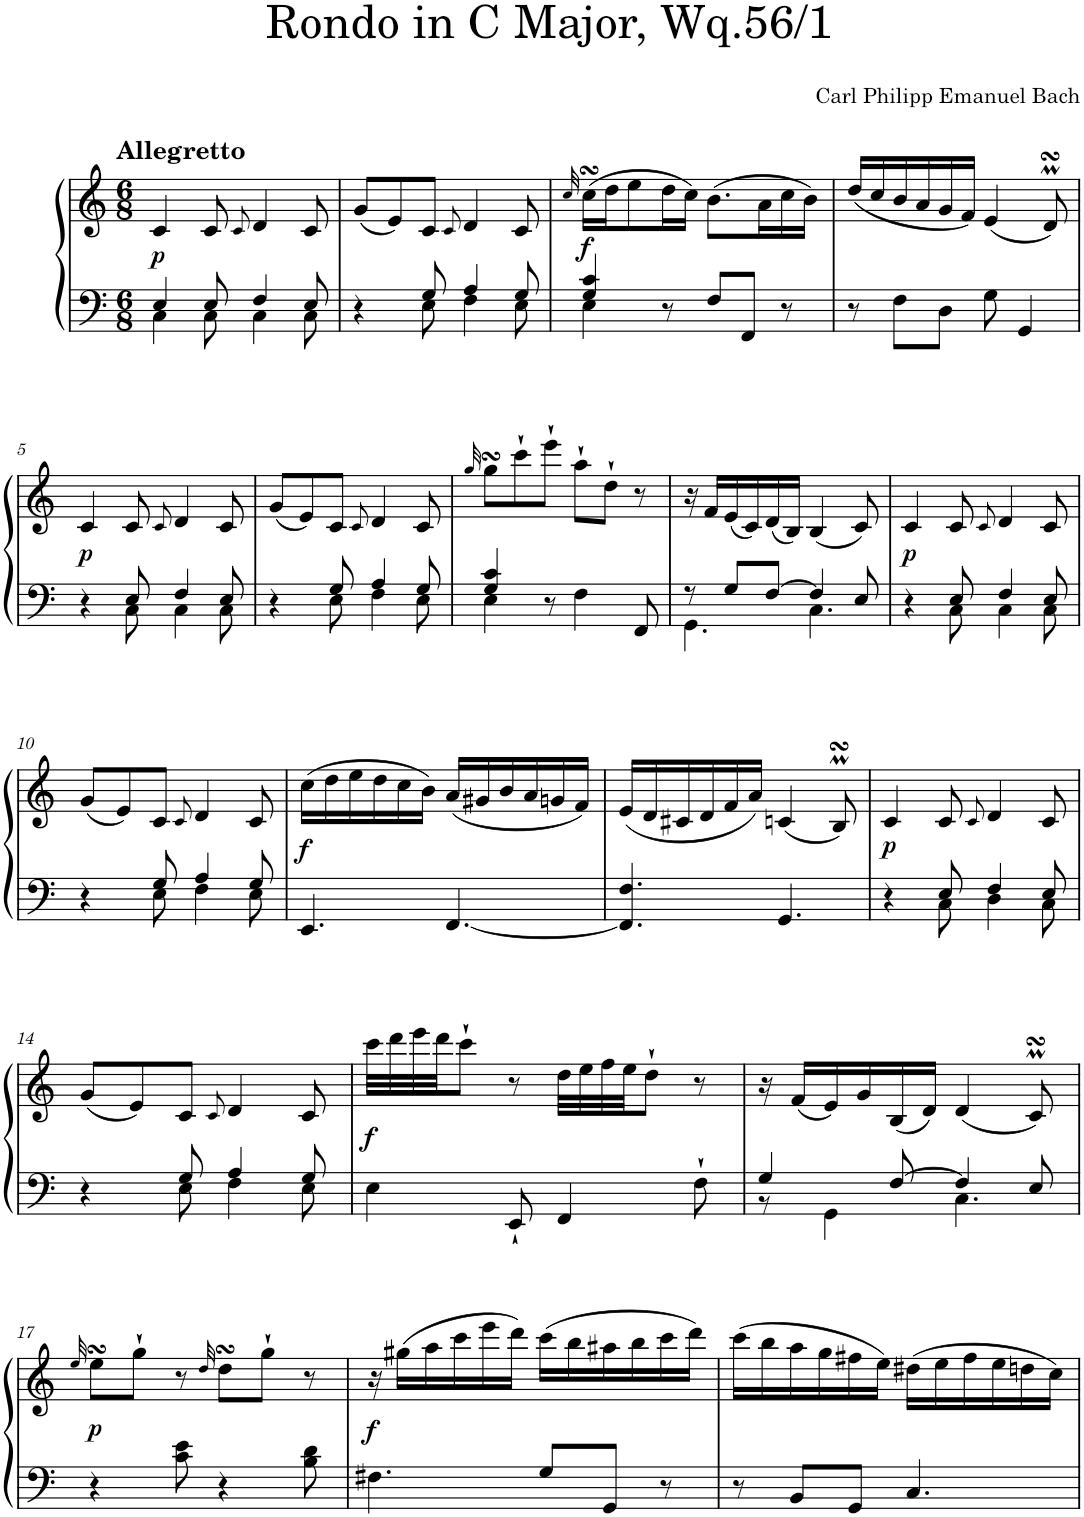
**kern	**kern	**dynam
*part1	*part1	*part1
*staff2	*staff1	*staff1/2
*I"Фортепиано	*	*
*clefF4	*clefG2	*
*k[]	*k[]	*
*M6/8	*M6/8	*
=1	=1	=1
*^	*	*
!	!	!LO:TX:a:B:t=Allegretto	!
!	!	!	!LO:DY:b
4E/	4C\	4c/	p
8E/	8C\	8c/	.
.	.	8qc/	.
4F/	4C\	4d/	.
8E/	8C\	8c/	.
=2	=2	=2	=2
4r	4ryy	(<8g/L	.
.	.	8e/)	.
8G/	8E\	8c/J	.
.	.	8qc/	.
4A/	4F\	4d/	.
8G/	8E\	8c/	.
=3	=3	=3	=3
.	.	32qcc/	.
!	!	!	!LO:DY:a=2
4G/ 4c/	4E\	(>16ccsSSs\LL	f
.	.	16dd\J	.
.	.	8ee\	.
8r	2ryy	16dd\L	.
.	.	16cc\JJ)	.
8F/L	.	(>8.b\L	.
8FF/J	.	.	.
.	.	16a\L	.
8r	.	16cc\	.
.	.	16b\JJ)	.
*v	*v	*	*
=4	=4	=4
8r	(<16dd/LL	.
.	16cc/	.
8F\L	16b/	.
.	16a/	.
8D\J	16g/	.
.	16f/JJ)	.
8G\	(<4e/	.
4GG/	.	.
.	8dsSSSM/)	.
!!LO:LB:g=z
=5	=5	=5
*^	*	*
!	!	!	!LO:DY:b
4r	4ryy	4c/	p
8E/	8C\	8c/	.
.	.	8qc/	.
4F/	4C\	4d/	.
8E/	8C\	8c/	.
=6	=6	=6	=6
4r	4ryy	(<8g/L	.
.	.	8e/)	.
8G/	8E\	8c/J	.
.	.	8qc/	.
4A/	4F\	4d/	.
8G/	8E\	8c/	.
=7	=7	=7	=7
.	.	32qgg/	.
4G/ 4c/	4E\	8ggsSSS\L	.
.	.	8ccc`\	.
8r	2ryy	8eee`\J	.
4F\	.	8aa`\L	.
.	.	8dd`\J	.
8FF/	.	8r	.
=8	=8	=8	=8
8r	4.GG\	16r	.
.	.	16f/LL	.
8G/L	.	(<16e/	.
.	.	16c/)	.
[8F/J	.	(<16d/	.
.	.	16B/JJ)	.
4F/]	4.C\	(<4B/	.
8E/	.	8c/)	.
=9	=9	=9	=9
!	!	!	!LO:DY:b
4r	4ryy	4c/	p
8E/	8C\	8c/	.
.	.	8qc/	.
4F/	4C\	4d/	.
8E/	8C\	8c/	.
!!LO:LB:g=z
=10	=10	=10	=10
4r	4ryy	(<8g/L	.
.	.	8e/)	.
8G/	8E\	8c/J	.
.	.	8qc/	.
4A/	4F\	4d/	.
8G/	8E\	8c/	.
=11	=11	=11	=11
!	!	!	!LO:DY:b
*v	*v	*	*
4.EE/	(>16cc\LL	f
.	16dd\	.
.	16ee\	.
.	16dd\	.
.	16cc\	.
.	16b\JJ)	.
[4.FF/	(<16a/LL	.
.	16g#X/	.
.	16b/	.
.	16a/	.
.	16gn/	.
.	16f/JJ)	.
=12	=12	=12
4.FF/] 4.F/	(<16e/LL	.
.	16d/	.
.	16c#X/	.
.	16d/	.
.	16f/	.
.	16a/JJ)	.
4.GG/	(<4cn/	.
.	8BmsSsS/)	.
=13	=13	=13
*^	*	*
!	!	!	!LO:DY:b
4r	4ryy	4c/	p
8E/	8C\	8c/	.
.	.	8qc/	.
4F/	4D\	4d/	.
8E/	8C\	8c/	.
!!LO:LB:g=z
=14	=14	=14	=14
4r	4ryy	(<8g/L	.
.	.	8e/)	.
8G/	8E\	8c/J	.
.	.	8qc/	.
4A/	4F\	4d/	.
8G/	8E\	8c/	.
=15	=15	=15	=15
!	!	!	!LO:DY:b
*v	*v	*	*
4E\	32ccc\LLL	f
.	32ddd\	.
.	32eee\	.
.	32ddd\JJ	.
.	8ccc`\J	.
8EE`/	8r	.
4FF/	32dd\LLL	.
.	32ee\	.
.	32ff\	.
.	32ee\JJ	.
.	8dd`\J	.
8F`\	8r	.
=16	=16	=16
*^	*	*
4G/	8r	16r	.
.	.	(<16f/LL	.
.	4GG\	16e/)	.
.	.	16g/	.
[8F/	.	(<16B/	.
.	.	16d/JJ)	.
4F/]	4.C\	(<4d/	.
8E/	.	8csSSsM/)	.
*v	*v	*	*
!!LO:LB:g=z
=17	=17	=17
.	32qee/	.
!	!	!LO:DY:b
4r	8eesSsS\L	p
.	8gg`\J	.
8c\ 8e\	8r	.
.	32qdd/	.
4r	8ddsSSS\L	.
.	8gg`\J	.
8B\ 8d\	8r	.
=18	=18	=18
!	!	!LO:DY:b
4.F#X\	16r	f
.	(>16gg#X\LL	.
.	16aa\	.
.	16ccc\	.
.	16eee\	.
.	16ddd\JJ)	.
8G/L	(>16ccc\LL	.
.	16bb\	.
8GG/J	16aa#X\	.
.	16bb\	.
8r	16ccc\	.
.	16ddd\JJ)	.
=19	=19	=19
8r	(>16ccc\LL	.
.	16bb\	.
8BB/L	16aa\	.
.	16gg\	.
8GG/J	16ff#X\	.
.	16ee\JJ)	.
4.C/	(>16dd#X\LL	.
.	16ee\	.
.	16ff#\	.
.	16ee\	.
.	16ddn\	.
.	16cc\JJ)	.
=	=	=
*-	*-	*-
